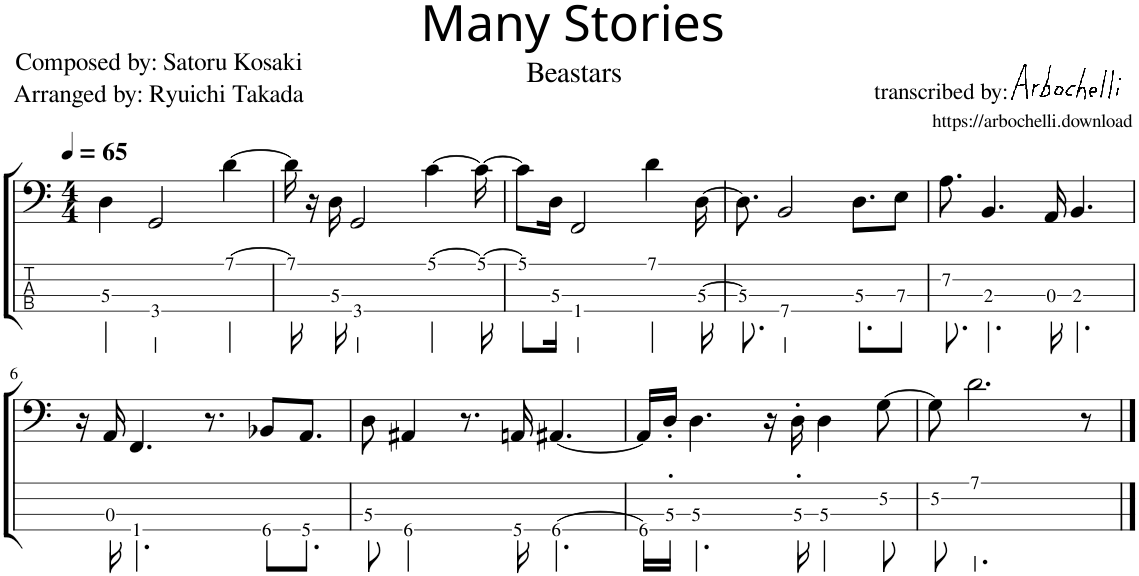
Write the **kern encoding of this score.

**kern	**kern
*part1	*part1
*staff2	*staff1
*I"Bass Guitar	*
*I'B. Guit.	*
*stria4	*
*	*clefF4
*Trd7c12	*Trd7c12
*k[]	*k[]
*M4/4	*M4/4
*MM65	*MM65
=1	=1
4D\	4D\
2GG\	2GG/
[4d\	[4d\
=2	=2
16d\]	16d\]
16r	16r
16D\	16D\
2GG\	2GG/
[4c\	[4c\
16c\_	16c\_
=3	=3
8c\L]	8c\L]
16D\Jk	16D\Jk
2FF\	2FF/
4d\	4d\
[16D\	[16D\
=4	=4
8.D\]	8.D\]
2BB\	2BB/
8.D\L	8.D\L
8E\J	8E\J
=5	=5
8.A\	8.A\
4.BB\	4.BB/
16AA\	16AA/
4.BB\	4.BB/
!!LO:LB:g=z
=6	=6
16r	16r
16AA\	16AA/
4.FF\	4.FF/
8.r	8.r
8BB-\L	8BB-X/L
8.AA\J	8.AA/J
=7	=7
8D\	8D\
4AA#\	4AA#X/
8.r	8.r
16AA\	16AAn/
[4.AA#\	[4.AA#X/
=8	=8
16AA#\LL]	16AA#/LL]
16D'\JJ	16D'/JJ
4.D\	4.D\
16r	16r
16D'\	16D'\
4D\	4D\
8G\	[8G\
=9	=9
8G\	8G\]
2.d\	2.d\
8r	8r
==	==
*-	*-
